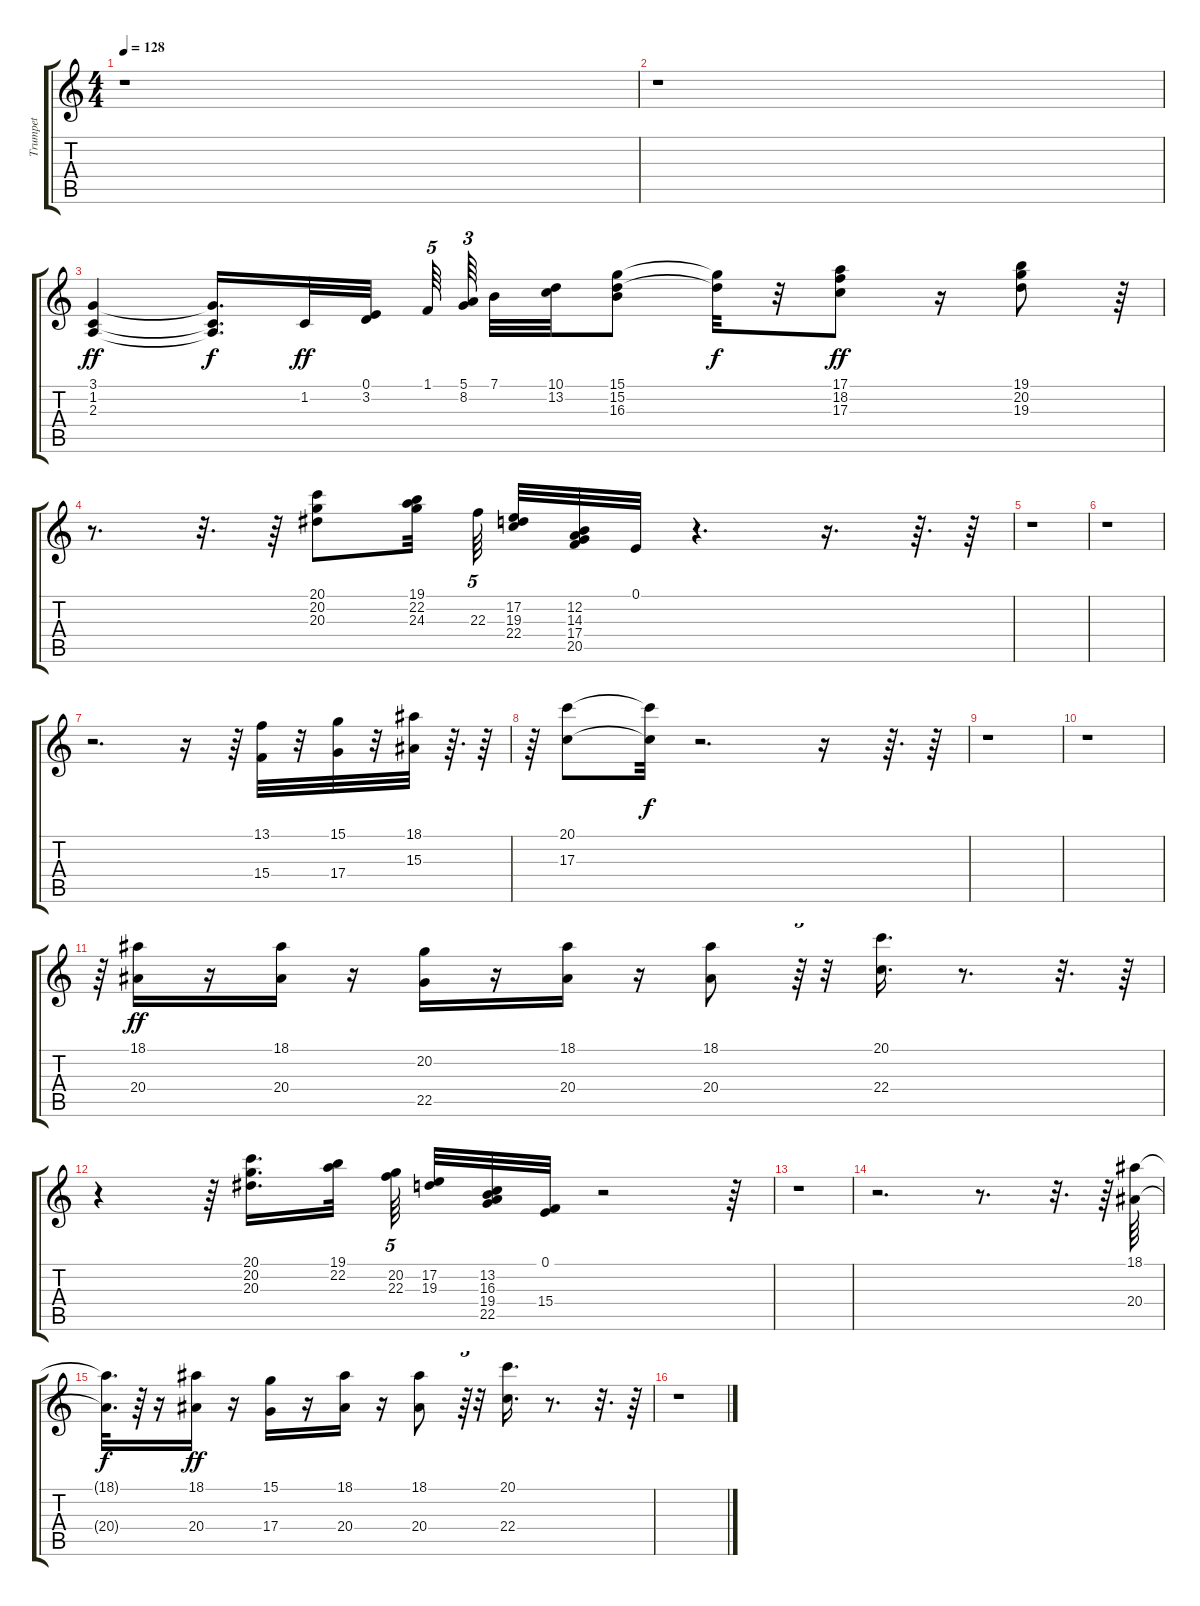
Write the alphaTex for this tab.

\track ("Trumpet" "Trumpet") {instrument brasssection}
\staff {score tabs}
\tuning (E4 B3 G3 D3 A2 E2) {hide}
\ts (4 4)
\tempo 128
\clef g2
\ks c
r.1{dy ff} |
r.1 |
(3.1 1.2 2.3).4 (3.1{t} 1.2{t} 2.3{t}).16{d dy f} 1.2.32{dy ff} (0.1 3.2).32{beam splitsecondary} 1.1.64{tu (5 4)} (5.1 8.2).64{tu (3 2) beam splitsecondary} 7.1.32 (10.1 13.2).32 (15.1 15.2 16.3).8 (15.1{t} 15.2{t}).32{dy f} r.32 (17.1 18.2 17.3).8{dy ff} r.16 (19.1 20.2 19.3).8 r.64 |
r.8{d} r.32{d} r.64 (20.1 20.2 20.3).8 (19.1 22.2 24.3).32{beam splitsecondary} 22.3.64{tu (5 4) beam splitsecondary} (17.2 19.3 22.4).32 (12.2 14.3 17.4 20.5).32 0.1.32 r.4{d} r.16{d} r.64{d} r.64 |
r.1 |
r.1 |
r.2{d} r.16 r.64 (13.1 15.4).32 r.32 (15.1 17.4).32 r.32 (18.1 15.3).32 r.64{d} r.64 |
r.64 (20.1 17.3).8 (20.1{t} 17.3{t}).32{dy f} r.2{d} r.16 r.64{d} r.64 |
r.1 |
r.1 |
r.64 (18.1 20.4).16{dy ff} r.16 (18.1 20.4).16 r.16 (20.2 22.5).16 r.16 (18.1 20.4).16 r.16 (18.1 20.4).8 r.64{tu (3 2)} r.32 (20.1 22.4).16{d} r.8{d} r.32{d} r.64 |
r.4 r.64 (20.1 20.2 20.3).16{d} (19.1 22.2).32{beam splitsecondary} (20.2 22.3).64{tu (5 4) beam splitsecondary} (17.2 19.3).32 (13.2 16.3 19.4 22.5).32 (0.1 15.4).32 r.2 r.64 |
r.1 |
r.2{d} r.8{d} r.32{d} r.64 (18.1 20.4).64 |
(18.1{t} 20.4{t}).32{d dy f} r.64 r.16 (18.1 20.4).16{dy ff} r.16 (15.1 17.4).16 r.16 (18.1 20.4).16 r.16 (18.1 20.4).8 r.64{tu (3 2)} r.32 (20.1 22.4).16{d} r.8{d} r.32{d} r.64 |
r.1
